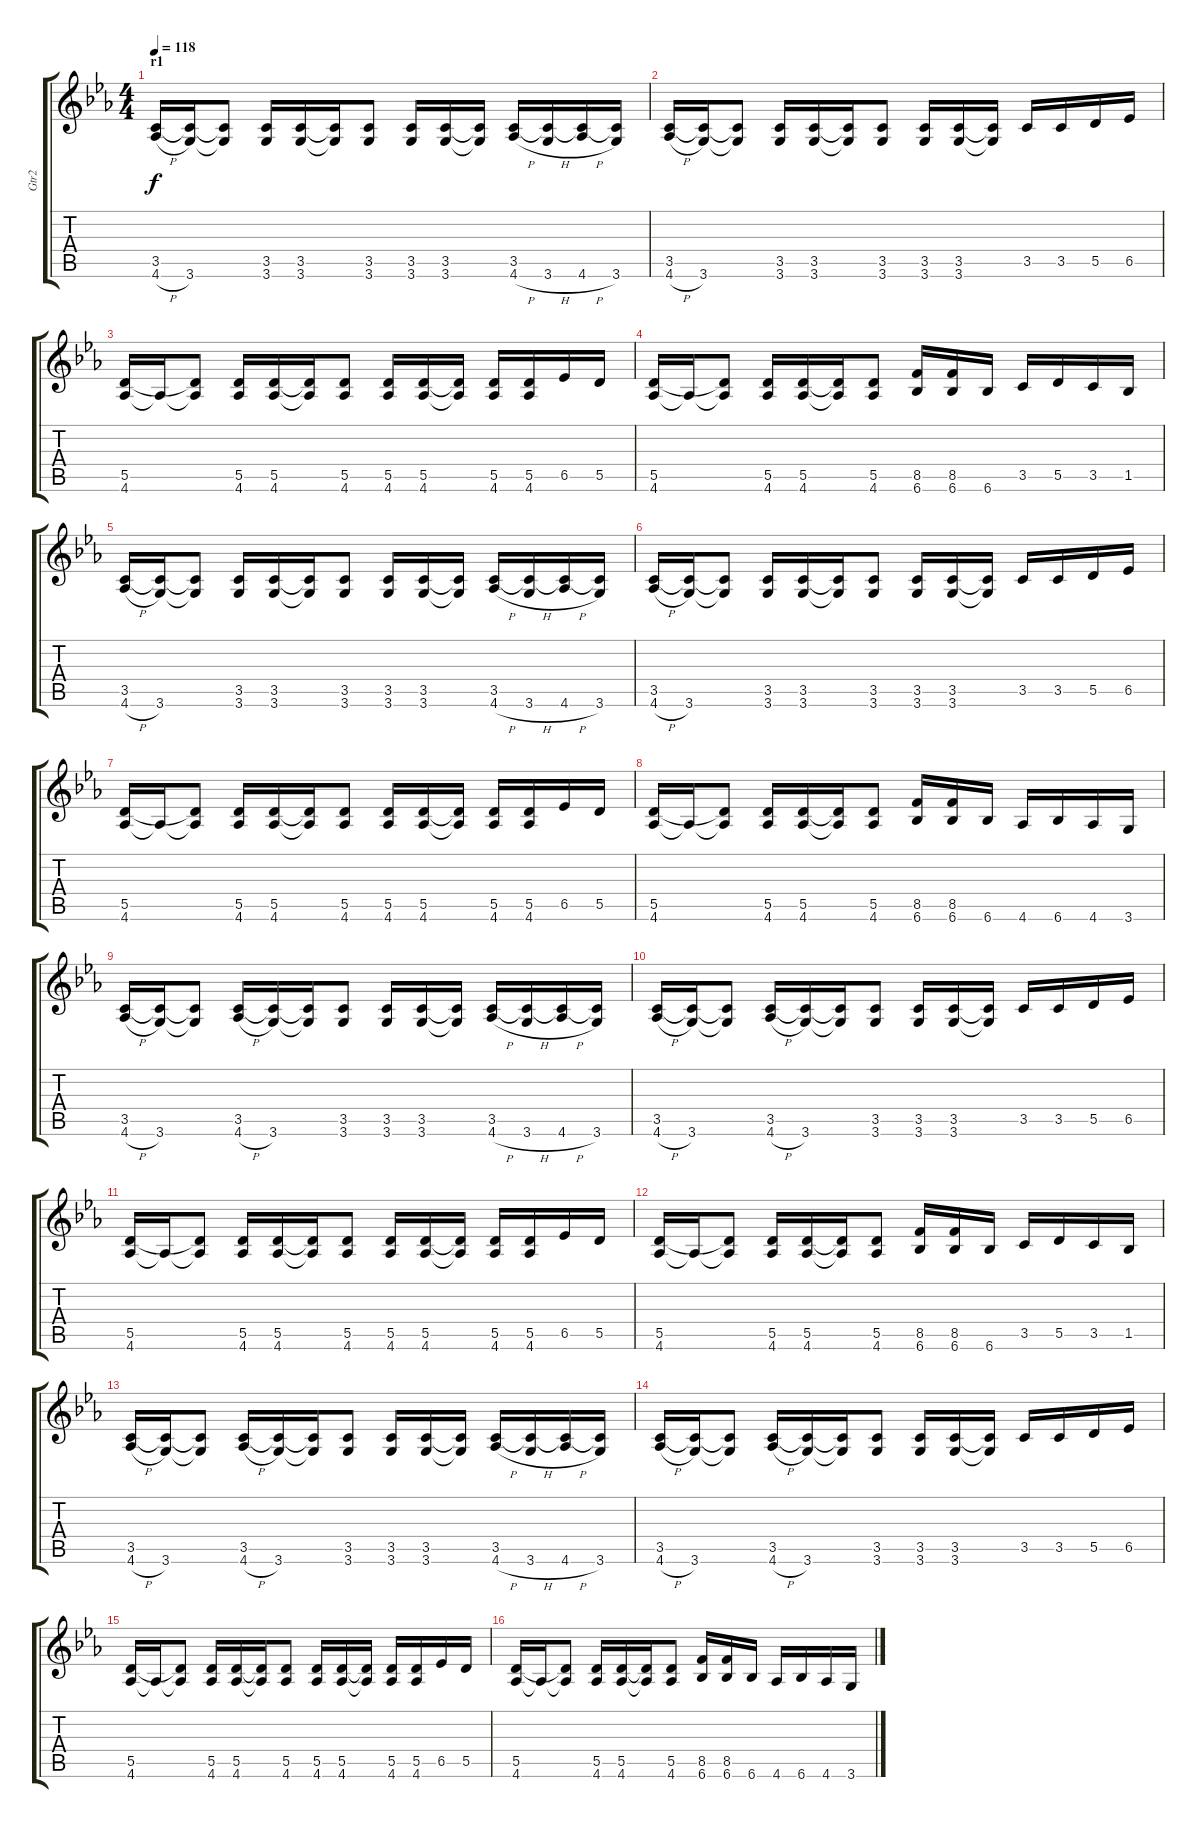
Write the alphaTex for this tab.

\track ("Gtr2" "Gtr2") {instrument distortionguitar}
\staff {score tabs}
\tuning (E4 B3 G3 D3 A2 E2) {hide}
\ts (4 4)
\section ("" "r1")
\tempo 118
\clef g2
\ks cminor
(3.5 4.6{h}).16{dy f} (3.5{t} 3.6).16 (3.5{t} 3.6{t}).8 (3.5 3.6).16 (3.5 3.6).16 (3.5{t} 3.6{t}).16 (3.5 3.6).8 (3.5 3.6).16 (3.5 3.6).16 (3.5{t} 3.6{t}).16 (3.5 4.6{h}).16 (3.5{t} 3.6{h}).16 (3.5{t} 4.6{h}).16 (3.5{t} 3.6).16 |
(3.5 4.6{h}).16 (3.5{t} 3.6).16 (3.5{t} 3.6{t}).8 (3.5 3.6).16 (3.5 3.6).16 (3.5{t} 3.6{t}).16 (3.5 3.6).8 (3.5 3.6).16 (3.5 3.6).16 (3.5{t} 3.6{t}).16 3.5.16 3.5.16 5.5.16 6.5.16 |
(5.5 4.6).16 4.6{t}.16 (5.5{t} 4.6{t}).8 (5.5 4.6).16 (5.5 4.6).16 (5.5{t} 4.6{t}).16 (5.5 4.6).8 (5.5 4.6).16 (5.5 4.6).16 (5.5{t} 4.6{t}).16 (5.5 4.6).16 (5.5 4.6).16 6.5.16 5.5.16 |
(5.5 4.6).16 4.6{t}.16 (5.5{t} 4.6{t}).8 (5.5 4.6).16 (5.5 4.6).16 (5.5{t} 4.6{t}).16 (5.5 4.6).8 (8.5 6.6).16 (8.5 6.6).16 6.6.16 3.5.16 5.5.16 3.5.16 1.5.16 |
(3.5 4.6{h}).16 (3.5{t} 3.6).16 (3.5{t} 3.6{t}).8 (3.5 3.6).16 (3.5 3.6).16 (3.5{t} 3.6{t}).16 (3.5 3.6).8 (3.5 3.6).16 (3.5 3.6).16 (3.5{t} 3.6{t}).16 (3.5 4.6{h}).16 (3.5{t} 3.6{h}).16 (3.5{t} 4.6{h}).16 (3.5{t} 3.6).16 |
(3.5 4.6{h}).16 (3.5{t} 3.6).16 (3.5{t} 3.6{t}).8 (3.5 3.6).16 (3.5 3.6).16 (3.5{t} 3.6{t}).16 (3.5 3.6).8 (3.5 3.6).16 (3.5 3.6).16 (3.5{t} 3.6{t}).16 3.5.16 3.5.16 5.5.16 6.5.16 |
(5.5 4.6).16 4.6{t}.16 (5.5{t} 4.6{t}).8 (5.5 4.6).16 (5.5 4.6).16 (5.5{t} 4.6{t}).16 (5.5 4.6).8 (5.5 4.6).16 (5.5 4.6).16 (5.5{t} 4.6{t}).16 (5.5 4.6).16 (5.5 4.6).16 6.5.16 5.5.16 |
(5.5 4.6).16 4.6{t}.16 (5.5{t} 4.6{t}).8 (5.5 4.6).16 (5.5 4.6).16 (5.5{t} 4.6{t}).16 (5.5 4.6).8 (8.5 6.6).16 (8.5 6.6).16 6.6.16 4.6.16 6.6.16 4.6.16 3.6.16 |
(3.5 4.6{h}).16 (3.5{t} 3.6).16 (3.5{t} 3.6{t}).8 (3.5 4.6{h}).16 (3.5{t} 3.6).16 (3.5{t} 3.6{t}).16 (3.5 3.6).8 (3.5 3.6).16 (3.5 3.6).16 (3.5{t} 3.6{t}).16 (3.5 4.6{h}).16 (3.5{t} 3.6{h}).16 (3.5{t} 4.6{h}).16 (3.5{t} 3.6).16 |
(3.5 4.6{h}).16 (3.5{t} 3.6).16 (3.5{t} 3.6{t}).8 (3.5 4.6{h}).16 (3.5{t} 3.6).16 (3.5{t} 3.6{t}).16 (3.5 3.6).8 (3.5 3.6).16 (3.5 3.6).16 (3.5{t} 3.6{t}).16 3.5.16 3.5.16 5.5.16 6.5.16 |
(5.5 4.6).16 4.6{t}.16 (5.5{t} 4.6{t}).8 (5.5 4.6).16 (5.5 4.6).16 (5.5{t} 4.6{t}).16 (5.5 4.6).8 (5.5 4.6).16 (5.5 4.6).16 (5.5{t} 4.6{t}).16 (5.5 4.6).16 (5.5 4.6).16 6.5.16 5.5.16 |
(5.5 4.6).16 4.6{t}.16 (5.5{t} 4.6{t}).8 (5.5 4.6).16 (5.5 4.6).16 (5.5{t} 4.6{t}).16 (5.5 4.6).8 (8.5 6.6).16 (8.5 6.6).16 6.6.16 3.5.16 5.5.16 3.5.16 1.5.16 |
(3.5 4.6{h}).16 (3.5{t} 3.6).16 (3.5{t} 3.6{t}).8 (3.5 4.6{h}).16 (3.5{t} 3.6).16 (3.5{t} 3.6{t}).16 (3.5 3.6).8 (3.5 3.6).16 (3.5 3.6).16 (3.5{t} 3.6{t}).16 (3.5 4.6{h}).16 (3.5{t} 3.6{h}).16 (3.5{t} 4.6{h}).16 (3.5{t} 3.6).16 |
(3.5 4.6{h}).16 (3.5{t} 3.6).16 (3.5{t} 3.6{t}).8 (3.5 4.6{h}).16 (3.5{t} 3.6).16 (3.5{t} 3.6{t}).16 (3.5 3.6).8 (3.5 3.6).16 (3.5 3.6).16 (3.5{t} 3.6{t}).16 3.5.16 3.5.16 5.5.16 6.5.16 |
(5.5 4.6).16 4.6{t}.16 (5.5{t} 4.6{t}).8 (5.5 4.6).16 (5.5 4.6).16 (5.5{t} 4.6{t}).16 (5.5 4.6).8 (5.5 4.6).16 (5.5 4.6).16 (5.5{t} 4.6{t}).16 (5.5 4.6).16 (5.5 4.6).16 6.5.16 5.5.16 |
(5.5 4.6).16 4.6{t}.16 (5.5{t} 4.6{t}).8 (5.5 4.6).16 (5.5 4.6).16 (5.5{t} 4.6{t}).16 (5.5 4.6).8 (8.5 6.6).16 (8.5 6.6).16 6.6.16 4.6.16 6.6.16 4.6.16 3.6.16
